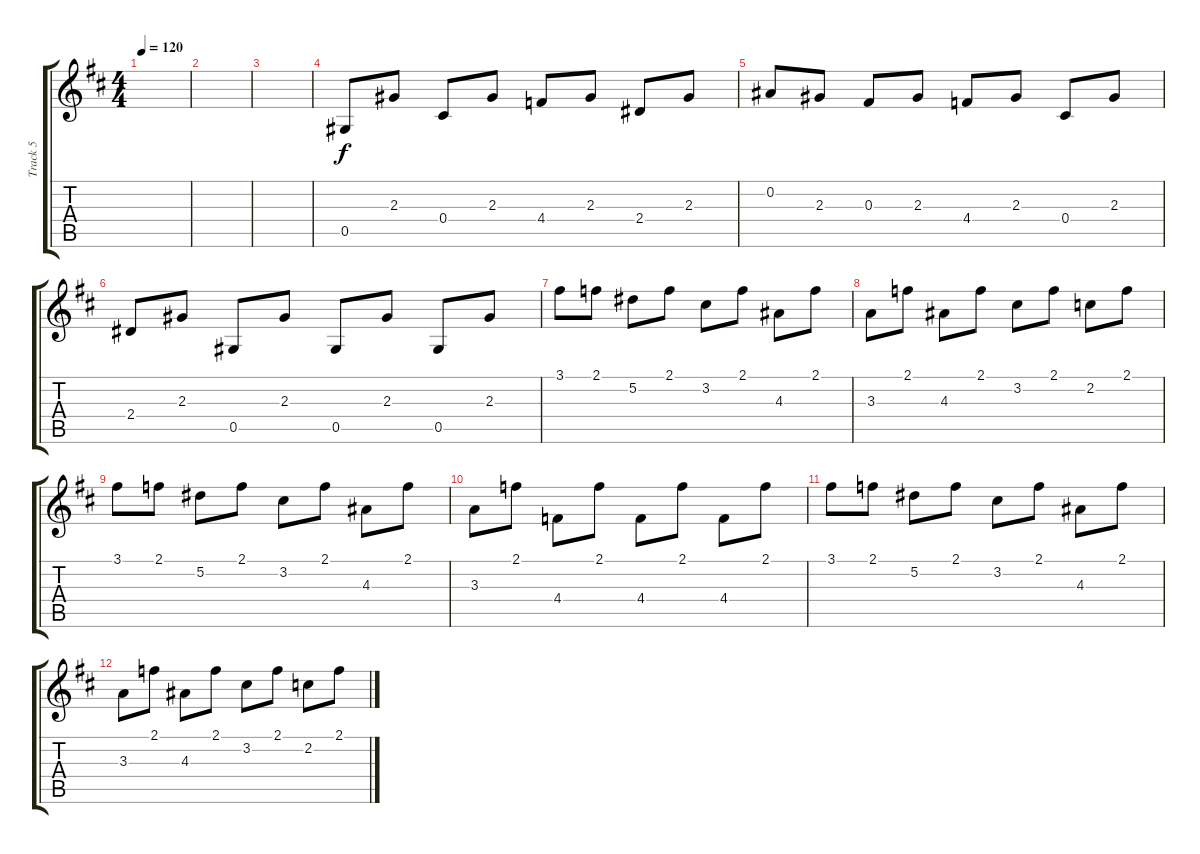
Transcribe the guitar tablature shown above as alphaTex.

\track ("Track 5" "Track 5") {mute instrument overdrivenguitar}
\staff {score tabs}
\tuning (Eb4 Bb3 Gb3 Db3 Ab2 Eb2) {hide}
\ts (4 4)
\tempo 120
\clef g2
\ks d
|
|
|
0.5.8 2.3.8 0.4.8 2.3.8 4.4.8 2.3.8 2.4.8 2.3.8 |
0.2.8 2.3.8 0.3.8 2.3.8 4.4.8 2.3.8 0.4.8 2.3.8 |
2.4.8 2.3.8 0.5.8 2.3.8 0.5.8 2.3.8 0.5.8 2.3.8 |
3.1.8 2.1.8 5.2.8 2.1.8 3.2.8 2.1.8 4.3.8 2.1.8 |
3.3.8 2.1.8 4.3.8 2.1.8 3.2.8 2.1.8 2.2.8 2.1.8 |
3.1.8 2.1.8 5.2.8 2.1.8 3.2.8 2.1.8 4.3.8 2.1.8 |
3.3.8 2.1.8 4.4.8 2.1.8 4.4.8 2.1.8 4.4.8 2.1.8 |
3.1.8 2.1.8 5.2.8 2.1.8 3.2.8 2.1.8 4.3.8 2.1.8 |
3.3.8 2.1.8 4.3.8 2.1.8 3.2.8 2.1.8 2.2.8 2.1.8
